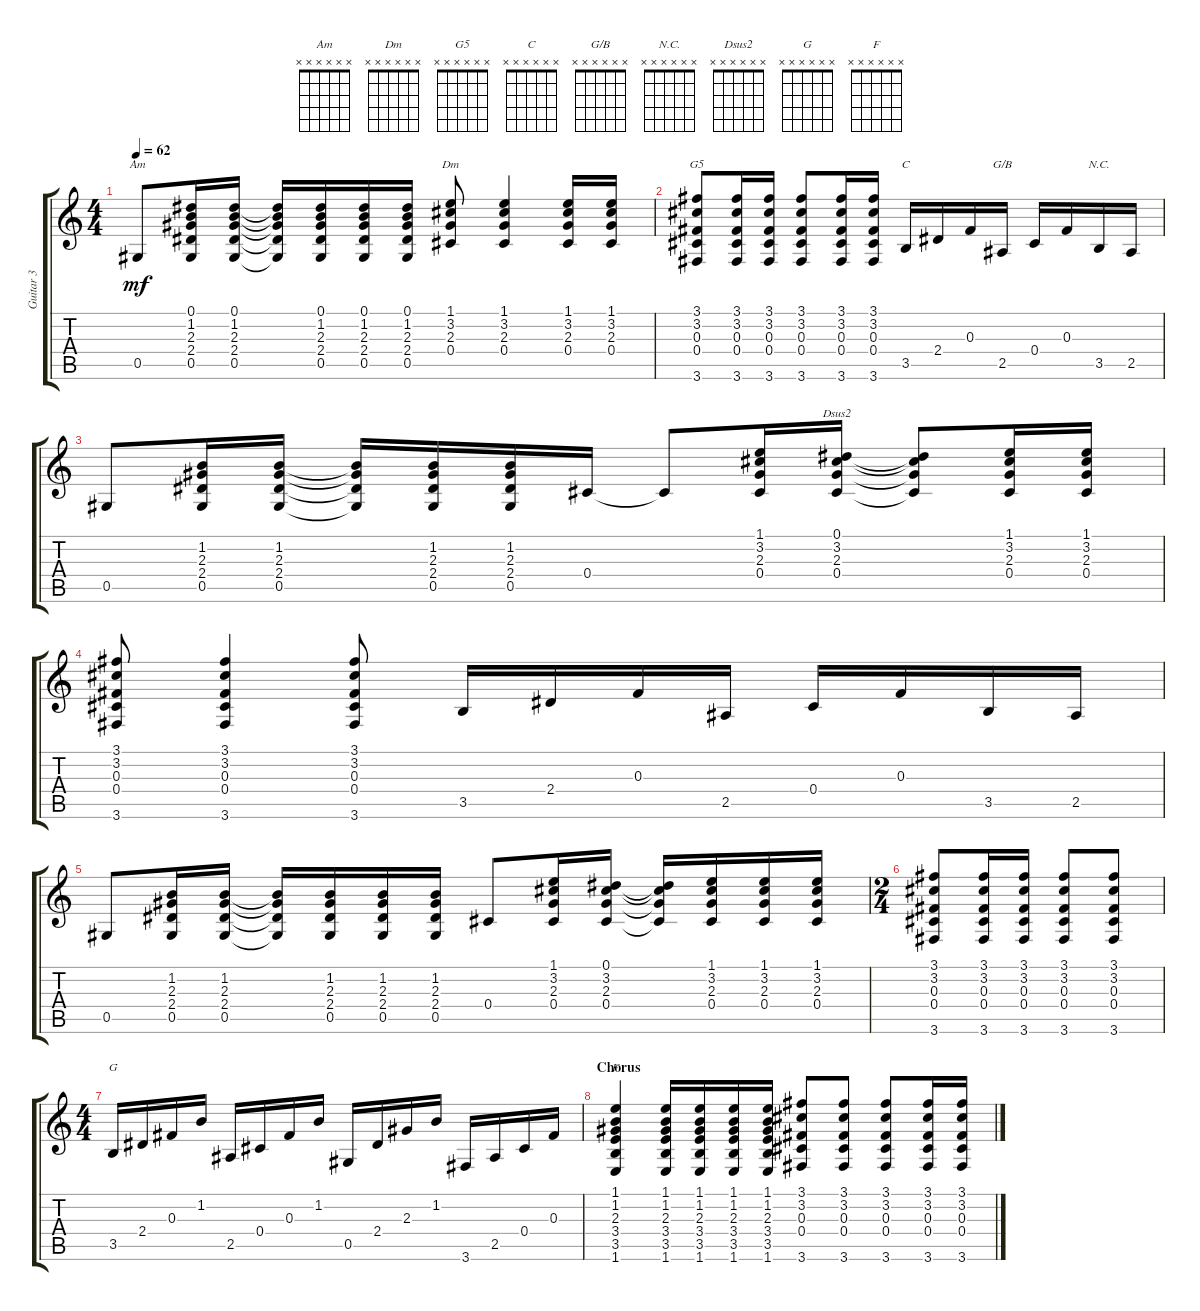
\track ("Guitar 3" "Guitar 3") {instrument electricguitarjazz}
\staff {score tabs}
\tuning (Eb4 Bb3 Gb3 Db3 Ab2 Eb2) {hide}
\chord ("Am" x x x x x x) {firstfret 0}
\chord ("Dm" x x x x x x) {firstfret 0}
\chord ("G5" x x x x x x) {firstfret 0}
\chord ("C" x x x x x x) {firstfret 0}
\chord ("G/B" x x x x x x) {firstfret 0}
\chord ("N.C." x x x x x x) {firstfret 0}
\chord ("Dsus2" x x x x x x) {firstfret 0}
\chord ("G" x x x x x x) {firstfret 0}
\chord ("F" x x x x x x) {firstfret 0}
\ts (4 4)
\tempo 62
\clef g2
\ks c
0.5.8{ch "Am" dy mf} (0.1 1.2 2.3 2.4 0.5).16 (0.1 1.2 2.3 2.4 0.5).16 (0.1{t} 1.2{t} 2.3{t} 2.4{t} 0.5{t}).16 (0.1 1.2 2.3 2.4 0.5).16 (0.1 1.2 2.3 2.4 0.5).16 (0.1 1.2 2.3 2.4 0.5).16 (1.1 3.2 2.3 0.4).8{ch "Dm"} (1.1 3.2 2.3 0.4).4 (1.1 3.2 2.3 0.4).16 (1.1 3.2 2.3 0.4).16 |
(3.1 3.2 0.3 0.4 3.6).8{ch "G5"} (3.1 3.2 0.3 0.4 3.6).16 (3.1 3.2 0.3 0.4 3.6).16 (3.1 3.2 0.3 0.4 3.6).8 (3.1 3.2 0.3 0.4 3.6).16 (3.1 3.2 0.3 0.4 3.6).16 3.5.16{ch "C"} 2.4.16 0.3.16 2.5.16{ch "G/B"} 0.4.16 0.3.16 3.5.16{ch "N.C."} 2.5.16 |
0.5.8 (1.2 2.3 2.4 0.5).16 (1.2 2.3 2.4 0.5).16 (1.2{t} 2.3{t} 2.4{t} 0.5{t}).16 (1.2 2.3 2.4 0.5).16 (1.2 2.3 2.4 0.5).16 0.4.16 0.4{t}.8 (1.1 3.2 2.3 0.4).16 (0.1 3.2 2.3 0.4).16{ch "Dsus2"} (0.1{t} 3.2{t} 2.3{t} 0.4{t}).8 (1.1 3.2 2.3 0.4).16 (1.1 3.2 2.3 0.4).16 |
(3.1 3.2 0.3 0.4 3.6).8 (3.1 3.2 0.3 0.4 3.6).4 (3.1 3.2 0.3 0.4 3.6).8 3.5.16 2.4.16 0.3.16 2.5.16 0.4.16 0.3.16 3.5.16 2.5.16 |
0.5.8 (1.2 2.3 2.4 0.5).16 (1.2 2.3 2.4 0.5).16 (1.2{t} 2.3{t} 2.4{t} 0.5{t}).16 (1.2 2.3 2.4 0.5).16 (1.2 2.3 2.4 0.5).16 (1.2 2.3 2.4 0.5).16 0.4.8 (1.1 3.2 2.3 0.4).16 (0.1 3.2 2.3 0.4).16 (0.1{t} 3.2{t} 2.3{t} 0.4{t}).16 (1.1 3.2 2.3 0.4).16 (1.1 3.2 2.3 0.4).16 (1.1 3.2 2.3 0.4).16 |
\ts (2 4)
(3.1 3.2 0.3 0.4 3.6).8 (3.1 3.2 0.3 0.4 3.6).16 (3.1 3.2 0.3 0.4 3.6).16 (3.1 3.2 0.3 0.4 3.6).8 (3.1 3.2 0.3 0.4 3.6).8 |
\ts (4 4)
3.5.16{ch "G"} 2.4.16 0.3.16 1.2.16 2.5.16 0.4.16 0.3.16 1.2.16 0.5.16 2.4.16 2.3.16 1.2.16 3.6.16 2.5.16 0.4.16 0.3.16 |
\section ("" "Chorus")
(1.1 1.2 2.3 3.4 3.5 1.6).4{ch "F"} (1.1 1.2 2.3 3.4 3.5 1.6).16 (1.1 1.2 2.3 3.4 3.5 1.6).16 (1.1 1.2 2.3 3.4 3.5 1.6).16 (1.1 1.2 2.3 3.4 3.5 1.6).16 (3.1 3.2 0.3 0.4 3.6).8 (3.1 3.2 0.3 0.4 3.6).8 (3.1 3.2 0.3 0.4 3.6).8 (3.1 3.2 0.3 0.4 3.6).16 (3.1 3.2 0.3 0.4 3.6).16
